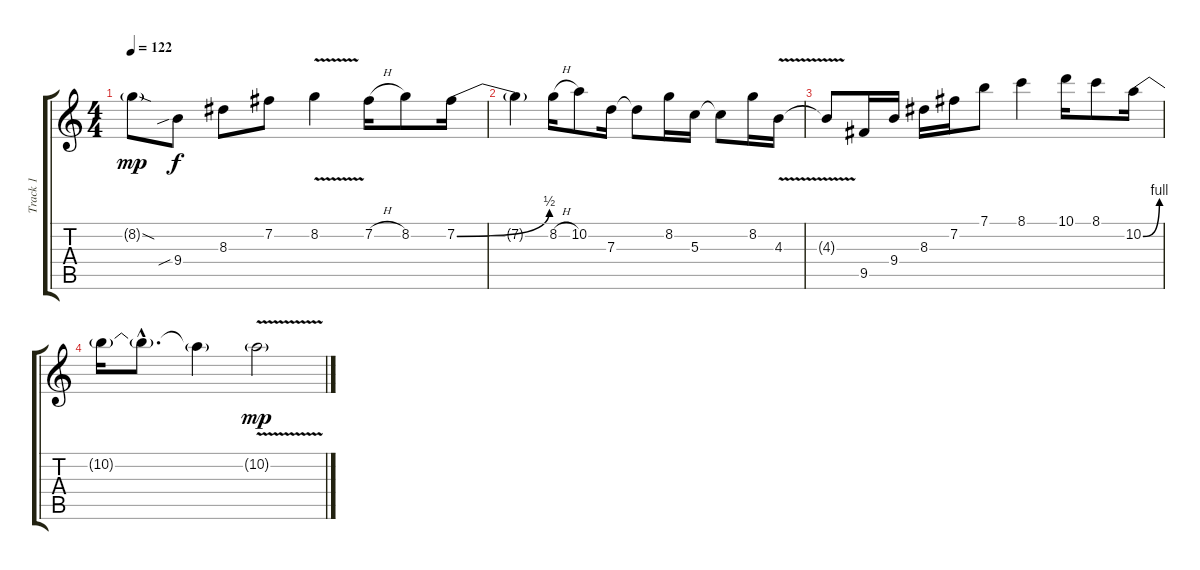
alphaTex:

\track ("Track 1" "Track 1") {instrument distortionguitar}
\staff {score tabs}
\tuning (E4 B3 G3 D3 A2 E2) {hide}
\ts (4 4)
\tempo 122
\clef g2
\ks c
8.2{sod g}.8{dy mp} 9.4{sib}.8{dy f} 8.3.8 7.2.8 8.2{v}.4 7.2{h}.16 8.2.8 7.2{be (bend 0 0 60 2)}.16 |
7.2{t}.4 8.2{h}.16 10.2.8 7.3.16 7.3{t}.8 8.2.16 5.3.16 5.3{t}.8 8.2.16 4.3{v}.16 |
4.3{t}.8 9.5.16 9.4.16 8.3.16 7.2.16 7.1.8 8.1.4 10.1.16 8.1.8 10.2{be (bend 0 0 60 4)}.16 |
10.2{t}.16 10.2{hac t}.8{d} 10.2{t}.4 10.2{v g}.2{dy mp}
